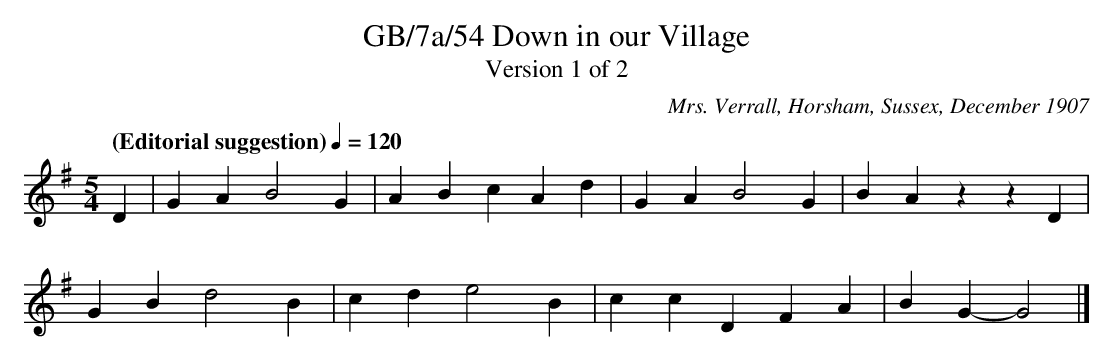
X:1
T:GB/7a/54 Down in our Village
T:Version 1 of 2
C:Mrs. Verrall, Horsham, Sussex, December 1907
L:1/4
Q:"(Editorial suggestion)" 1/4=120
M:5/4
K:G
D | G A B2 G | A B c A d | G A B2 G | B A z z D |
G B d2 B | c d e2 B | c c D F A | B G- G2 |]
